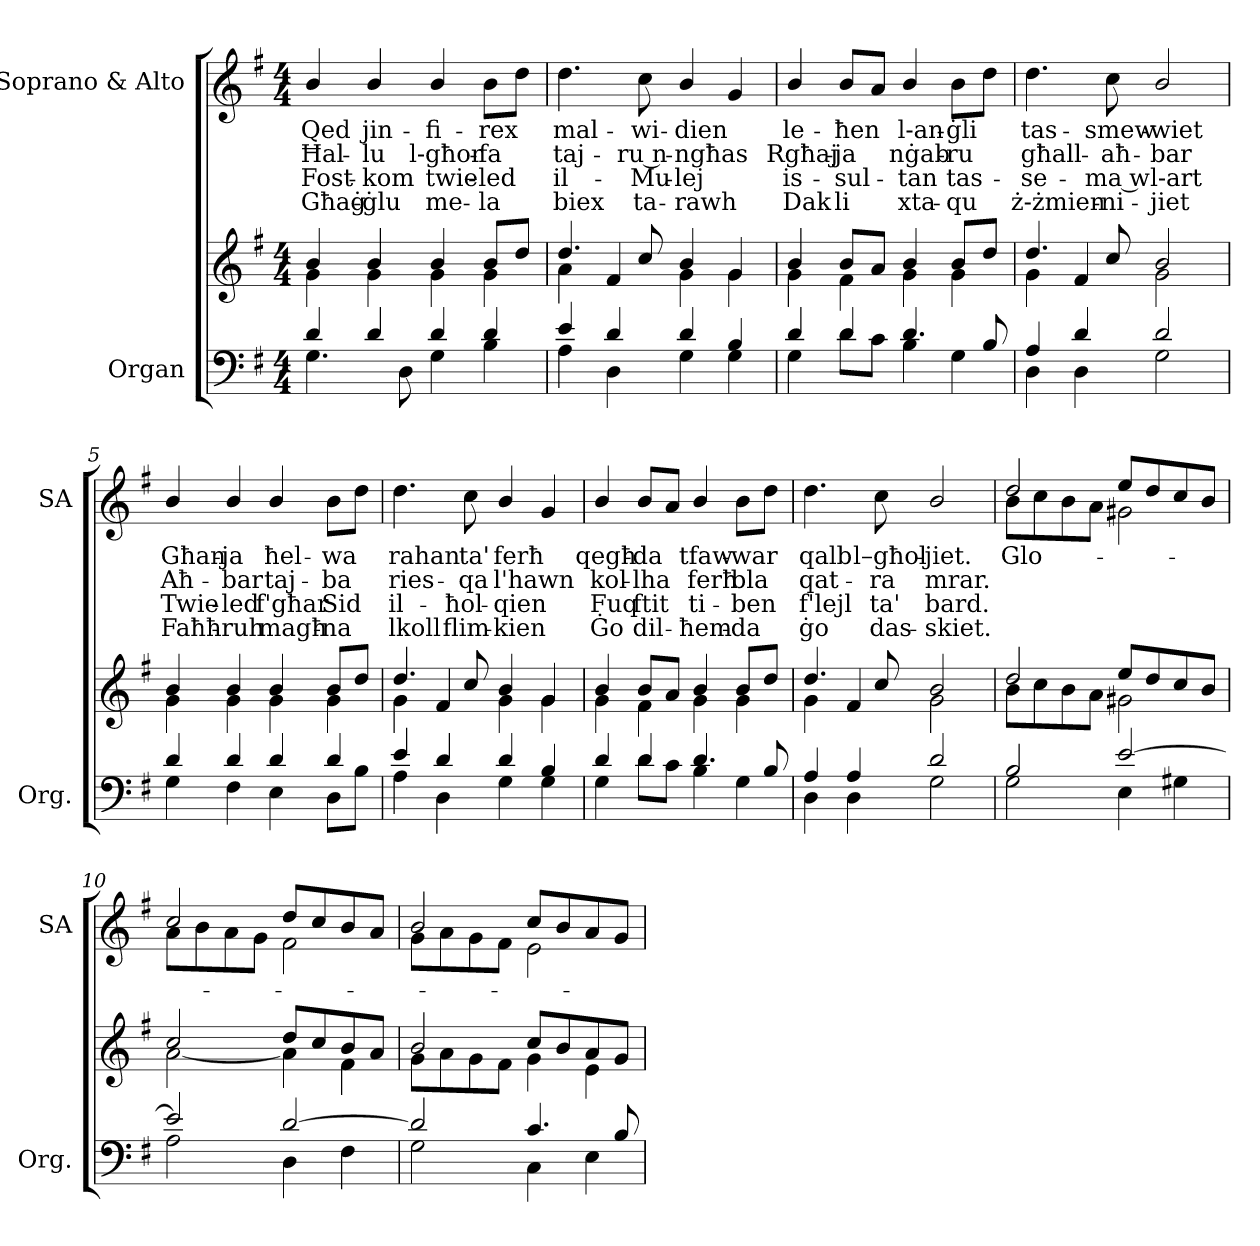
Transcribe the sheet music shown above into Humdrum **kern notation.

**kern	**kern	**kern	**text	**text	**text	**text
*part2	*part2	*part1	*part1	*part1	*part1	*part1
*staff3	*staff2	*staff1	*staff1	*staff1	*staff1	*staff1
*I"Organ	*	*I"Soprano &amp; Alto	*	*	*	*
*I'Org.	*	*I'SA	*	*	*	*
*clefF4	*clefG2	*clefG2	*	*	*	*
*k[f#]	*k[f#]	*k[f#]	*	*	*	*
*G:	*G:	*G:	*	*	*	*
*M4/4	*M4/4	*M4/4	*	*	*	*
=1	=1	=1	=1	=1	=1	=1
*^	*^	*	*	*	*	*
4d/	4.G\	4b/	4g\	4b/	Qed	Ħal-	Fost-	Għaġ-
4d/	.	4b/	4g\	4b/	jin-	-lu	-kom	-ġlu
.	8D\	.	.	.	.	.	.	.
4d/	4G\	4b/	4g\	4b/	-fi-	l-għor-	twie-	me-
4d/	4B\	8b/L	4g\	8b\L	-rex	-fa	-led	-la
.	.	8dd/J	.	8dd\J	.	.	.	.
=2	=2	=2	=2	=2	=2	=2	=2	=2
4e/	4A\	4.dd/	4a\	4.dd\	mal-	taj-	il-	biex
4d/	4D\	.	4f#/	.	.	.	.	.
.	.	8cc/	.	8cc\	-wi-	-ru n-	-Mu-	ta-
4d/	4G\	4b/	4g\	4b/	-dien	-ngħas	-lej	-rawh
4B/	4G\	4g/	4g\	4g/	.	.	.	.
=3	=3	=3	=3	=3	=3	=3	=3	=3
4d/	4G\	4b/	4g\	4b/	le-	Rgħaj-	is-	Dak
4d/	8d\L	8b/L	4f#\	8b/L	-ħen	-ja	-sul-	li
.	8c\J	8a/J	.	8a/J	.	.	.	.
4.d/	4B\	4b/	4g\	4b/	l-an-	nġab-	-tan	xta-
.	4G\	8b/L	4g\	8b\L	-ġli	-ru	tas-	-qu
8B/	.	8dd/J	.	8dd\J	.	.	.	.
=4	=4	=4	=4	=4	=4	=4	=4	=4
4A/	4D\	4.dd/	4g\	4.dd\	tas-	għall-	-se-	ż-żmien-
4d/	4D\	.	4f#/	.	.	.	.	.
.	.	8cc/	.	8cc\	-smew-	-aħ-	-ma w	-ni-
2d/	2G\	2b/	2g\	2b/	-wiet	-bar	l-art	-jiet
!!LO:LB:g=z
=5	=5	=5	=5	=5	=5	=5	=5	=5
4d/	4G\	4b/	4g\	4b/	Għan-	Aħ-	Twie-	Faħħ-
4d/	4F#\	4b/	4g\	4b/	-ja	-bar	-led	-ruh
4d/	4E\	4b/	4g\	4b/	ħel-	taj-	f'għar	magħ-
4d/	8D\L	8b/L	4g\	8b\L	-wa	-ba	Sid	-na
.	8B\J	8dd/J	.	8dd\J	.	.	.	.
=6	=6	=6	=6	=6	=6	=6	=6	=6
4e/	4A\	4.dd/	4g\	4.dd\	rahan	ries-	il-	lkoll
4d/	4D\	.	4f#/	.	.	.	.	.
.	.	8cc/	.	8cc\	ta'	-qa	-ħol-	flim-
4d/	4G\	4b/	4g\	4b/	ferħ	l'hawn	-qien	-kien
4B/	4G\	4g/	4g\	4g/	.	.	.	.
=7	=7	=7	=7	=7	=7	=7	=7	=7
4d/	4G\	4b/	4g\	4b/	qegħ-	kol-	Fuq	Ġo
4d/	8d\L	8b/L	4f#\	8b/L	-da	-lha	ftit	dil-
.	8c\J	8a/J	.	8a/J	.	.	.	.
4.d/	4B\	4b/	4g\	4b/	tfaw-	ferħ	ti-	-ħem-
.	4G\	8b/L	4g\	8b\L	-war	bla	-ben	-da
8B/	.	8dd/J	.	8dd\J	.	.	.	.
=8	=8	=8	=8	=8	=8	=8	=8	=8
4A/	4D\	4.dd/	4g\	4.dd\	qalb	qat-	f'lejl	ġo
4A/	4D\	.	4f#/	.	.	.	.	.
.	.	8cc/	.	8cc\	l–għol-	-ra	ta'	das-
2d/	2G\	2b/	2g\	2b/	-jiet.	mrar.	bard.	-skiet.
!!LO:LB:g=z
=9	=9	=9	=9	=9	=9	=9	=9	=9
*	*	*	*	*^	*	*	*	*
2B/	2G\	2dd/	8b\L	2dd/	8b\L	Glo-	.	.	.
.	.	.	8cc\	.	8cc\	.	.	.	.
.	.	.	8b\	.	8b\	.	.	.	.
.	.	.	8a\J	.	8a\J	.	.	.	.
[>2e/	4E\	8ee/L	2g#X\	8ee/L	2g#X\	.	.	.	.
.	.	8dd/	.	8dd/	.	.	.	.	.
.	4G#X\	8cc/	.	8cc/	.	.	.	.	.
.	.	8b/J	.	8b/J	.	.	.	.	.
=10	=10	=10	=10	=10	=10	=10	=10	=10	=10
2e/]	2A\	2cc/	[<2a\	2cc/	8a\L	.	.	.	.
.	.	.	.	.	8b\	.	.	.	.
.	.	.	.	.	8a\	.	.	.	.
.	.	.	.	.	8g\J	.	.	.	.
[>2d/	4D\	8dd/L	4a\]	8dd/L	2f#\	.	.	.	.
.	.	8cc/	.	8cc/	.	.	.	.	.
.	4F#\	8b/	4f#\	8b/	.	.	.	.	.
.	.	8a/J	.	8a/J	.	.	.	.	.
=11	=11	=11	=11	=11	=11	=11	=11	=11	=11
2d/]	2G\	2b/	8g\L	2b/	8g\L	.	.	.	.
.	.	.	8a\	.	8a\	.	.	.	.
.	.	.	8g\	.	8g\	.	.	.	.
.	.	.	8f#\J	.	8f#\J	.	.	.	.
4.c/	4C\	8cc/L	4g\	8cc/L	2e\	.	.	.	.
.	.	8b/	.	8b/	.	.	.	.	.
.	4E\	8a/	4e\	8a/	.	.	.	.	.
8B/	.	8g/J	.	8g/J	.	.	.	.	.
*v	*v	*	*	*v	*v	*	*	*	*
*	*v	*v	*	*	*	*	*
=	=	=	=	=	=	=
*-	*-	*-	*-	*-	*-	*-
